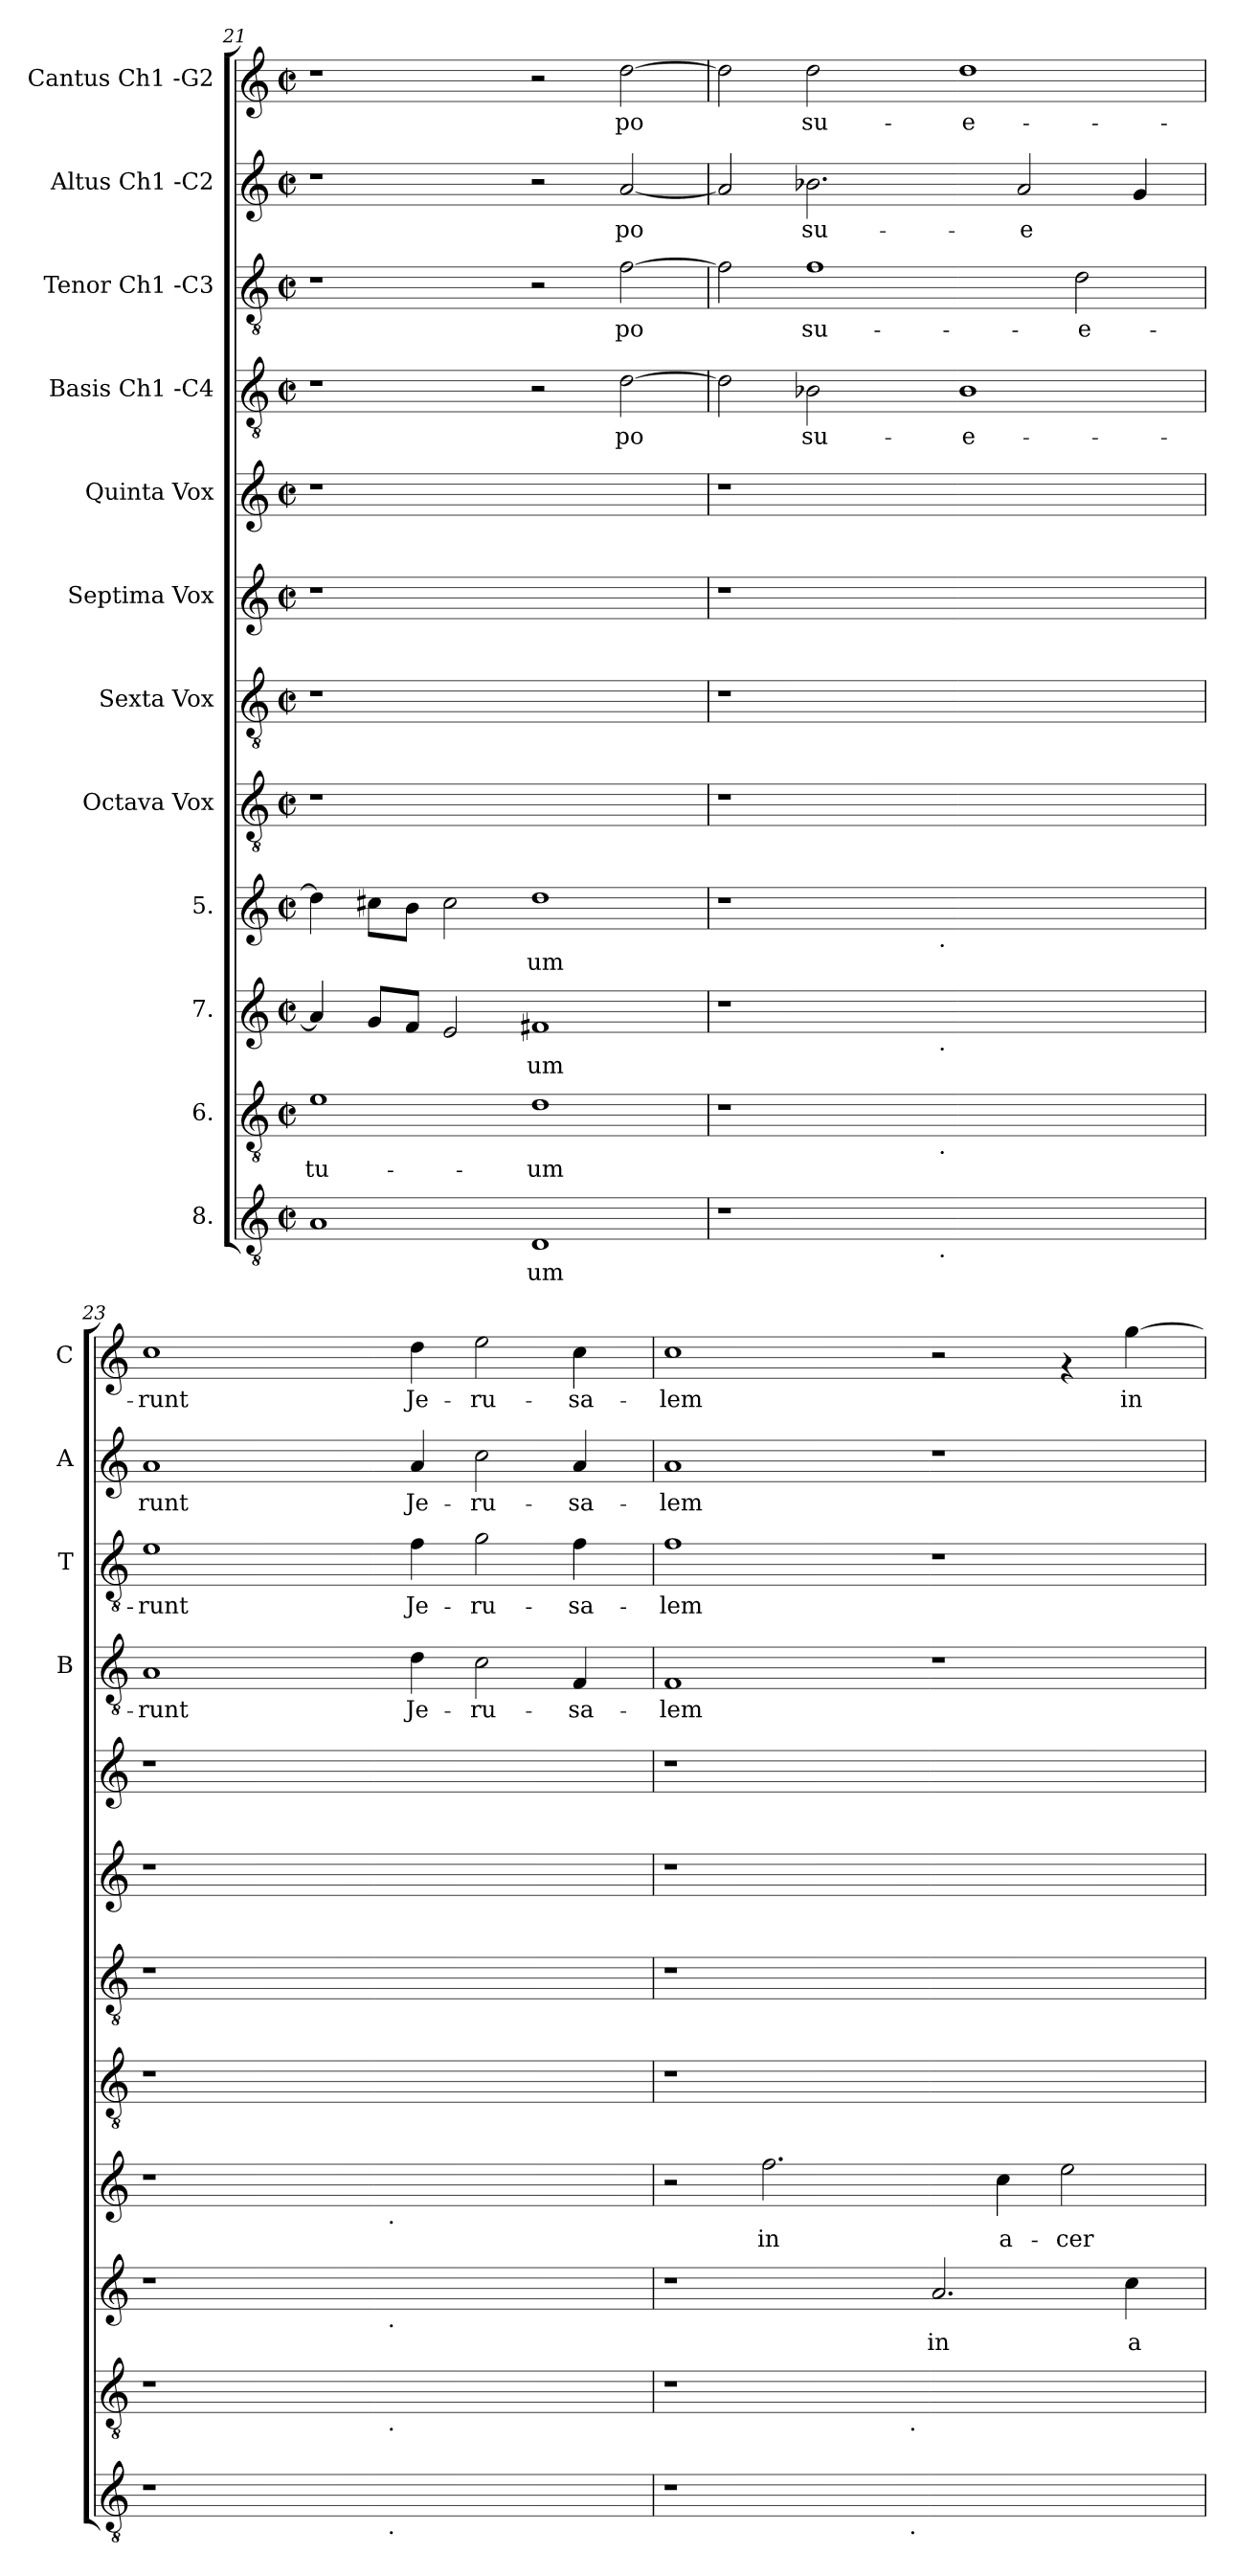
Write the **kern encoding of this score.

**kern	**text	**kern	**text	**kern	**text	**kern	**text	**kern	**kern	**kern	**kern	**kern	**text	**kern	**text	**kern	**text	**kern	**text
*part12	*part12	*part11	*part11	*part10	*part10	*part9	*part9	*part8	*part7	*part6	*part5	*part4	*part4	*part3	*part3	*part2	*part2	*part1	*part1
*staff12	*staff12	*staff11	*staff11	*staff10	*staff10	*staff9	*staff9	*staff8	*staff7	*staff6	*staff5	*staff4	*staff4	*staff3	*staff3	*staff2	*staff2	*staff1	*staff1
*I"8.	*	*I"6.	*	*I"7.	*	*I"5.	*	*I"Octava  Vox	*I"Sexta  Vox	*I"Septima  Vox	*I"Quinta  Vox	*I"Basis  Ch1 -C4	*	*I"Tenor  Ch1 -C3	*	*I"Altus  Ch1 -C2	*	*I"Cantus  Ch1 -G2	*
*	*	*	*	*	*	*	*	*	*	*	*	*I'B	*	*I'T	*	*I'A	*	*I'C	*
*clefGv2	*	*clefGv2	*	*clefG2	*	*clefG2	*	*clefGv2	*clefGv2	*clefG2	*clefG2	*clefGv2	*	*clefGv2	*	*clefG2	*	*clefG2	*
*k[]	*	*k[]	*	*k[]	*	*k[]	*	*k[]	*k[]	*k[]	*k[]	*k[]	*	*k[]	*	*k[]	*	*k[]	*
*C:	*	*C:	*	*C:	*	*C:	*	*C:	*C:	*C:	*C:	*C:	*	*C:	*	*C:	*	*C:	*
*M2/2	*	*M2/2	*	*M2/2	*	*M2/2	*	*M2/2	*M2/2	*M2/2	*M2/2	*M2/2	*	*M2/2	*	*M2/2	*	*M2/2	*
*met(c|)	*	*met(c|)	*	*met(c|)	*	*met(c|)	*	*met(c|)	*met(c|)	*met(c|)	*met(c|)	*met(c|)	*	*met(c|)	*	*met(c|)	*	*met(c|)	*
=21	=21	=21	=21	=21	=21	=21	=21	=21	=21	=21	=21	=21	=21	=21	=21	=21	=21	=21	=21
!	!LO:LY:b:cj	!	!LO:LY:b:cj	!	!LO:LY:b:cj	!	!LO:LY:b:cj	!	!	!	!	!	!	!	!	!	!	!	!
1A	--	1e	tu-	4a/]	--	4dd\]	--	1r	1r	1r	1r	1r	.	1r	.	1r	.	1r	.
!	!	!	!	!	!LO:LY:b:cj	!	!LO:LY:b:cj	!	!	!	!	!	!	!	!	!	!	!	!
.	.	.	.	8g/L	--	8cc#\L	--	.	.	.	.	.	.	.	.	.	.	.	.
!	!	!	!	!	!LO:LY:b:cj	!	!LO:LY:b:cj	!	!	!	!	!	!	!	!	!	!	!	!
.	.	.	.	8f/J	--	8b\J	--	.	.	.	.	.	.	.	.	.	.	.	.
!	!	!	!	!	!LO:LY:b:cj	!	!LO:LY:b:cj	!	!	!	!	!	!	!	!	!	!	!	!
.	.	.	.	2e/	--	2cc#\	--	.	.	.	.	.	.	.	.	.	.	.	.
!	!LO:LY:b:cj	!	!LO:LY:b:cj	!	!LO:LY:b:cj	!	!LO:LY:b:cj	!	!	!	!	!	!	!	!	!	!	!	!
1D	-um	1d	-um	1f#X	-um	1dd	-um	1ryy	1ryy	1ryy	1ryy	2r	.	2r	.	2r	.	2r	.
!	!	!	!	!	!	!	!	!	!	!	!	!	!LO:LY:b:cj	!	!LO:LY:b:cj	!	!LO:LY:b:cj	!	!LO:LY:b:cj
.	.	.	.	.	.	.	.	.	.	.	.	[>2d\	po-	[>2f\	po-	[<2a/	po-	[>2dd\	po-
=22	=22	=22	=22	=22	=22	=22	=22	=22	=22	=22	=22	=22	=22	=22	=22	=22	=22	=22	=22
!	!	!	!	!	!	!	!	!	!	!	!	!	!LO:LY:b:cj	!	!LO:LY:b:cj	!	!LO:LY:b:cj	!	!LO:LY:b:cj
*^	*	*^	*	*^	*	*^	*	*	*	*	*	*	*	*	*	*	*	*	*
1r	2ryy	.	1r	2ryy	.	1r	2ryy	.	1r	2ryy	.	1r	1r	1r	1r	2d\]	--	2f\]	--	2a/]	--	2dd\]	--
!	!	!	!	!	!	!	!	!	!	!	!	!	!	!	!	!	!LO:LY:b:cj	!	!LO:LY:b:cj	!	!LO:LY:b:cj	!	!LO:LY:b:cj
.	4ryy	.	.	4ryy	.	.	4ryy	.	.	4ryy	.	.	.	.	.	2B-X\	-su-	1f	-su-	2.b-X\	-su-	2dd\	-su-
.	8ryy	.	.	8ryy	.	.	8ryy	.	.	8ryy	.	.	.	.	.	.	.	.	.	.	.	.	.
.	16ryy	.	.	16ryy	.	.	16ryy	.	.	16ryy	.	.	.	.	.	.	.	.	.	.	.	.	.
.	64ryy	.	.	64ryy	.	.	64ryy	.	.	64ryy	.	.	.	.	.	.	.	.	.	.	.	.	.
!	!	!	!	!	!	!	!	!	!	!LO:TX:b:t=.	!	!	!	!	!	!	!	!	!	!	!	!	!
!	!	!	!	!	!	!	!LO:TX:b:t=.	!	!	!	!	!	!	!	!	!	!	!	!	!	!	!	!
!	!	!	!	!LO:TX:b:t=.	!	!	!	!	!	!	!	!	!	!	!	!	!	!	!	!	!	!	!
!	!LO:TX:b:t=.	!	!	!	!	!	!	!	!	!	!	!	!	!	!	!	!	!	!	!	!	!	!
.	1ryy	.	.	1ryy	.	.	1ryy	.	.	1ryy	.	.	.	.	.	.	.	.	.	.	.	.	.
!	!	!	!	!	!	!	!	!	!	!	!	!	!	!	!	!	!LO:LY:b:cj	!	!	!	!	!	!LO:LY:b:cj
1ryy	.	.	1ryy	.	.	1ryy	.	.	1ryy	.	.	1ryy	1ryy	1ryy	1ryy	1B-	-e-	.	.	.	.	1dd	-e-
!	!	!	!	!	!	!	!	!	!	!	!	!	!	!	!	!	!	!	!	!	!LO:LY:b:cj	!	!
.	.	.	.	.	.	.	.	.	.	.	.	.	.	.	.	.	.	.	.	2a/	-e-	.	.
!	!	!	!	!	!	!	!	!	!	!	!	!	!	!	!	!	!	!	!LO:LY:b:cj	!	!	!	!
.	.	.	.	.	.	.	.	.	.	.	.	.	.	.	.	.	.	2d\	-e-	.	.	.	.
!	!	!	!	!	!	!	!	!	!	!	!	!	!	!	!	!	!	!	!	!	!LO:LY:b:cj	!	!
.	.	.	.	.	.	.	.	.	.	.	.	.	.	.	.	.	.	.	.	4g/	--	.	.
.	32.ryy	.	.	32.ryy	.	.	32.ryy	.	.	32.ryy	.	.	.	.	.	.	.	.	.	.	.	.	.
!!LO:PB:g=z
=23	=23	=23	=23	=23	=23	=23	=23	=23	=23	=23	=23	=23	=23	=23	=23	=23	=23	=23	=23	=23	=23	=23	=23
!	!	!	!	!	!	!	!	!	!	!	!	!	!	!	!	!	!LO:LY:b:cj	!	!LO:LY:b:cj	!	!LO:LY:b:cj	!	!LO:LY:b:cj
1r	2ryy	.	1r	2ryy	.	1r	2ryy	.	1r	2ryy	.	1r	1r	1r	1r	1A	-runt	1e	-runt	1a	-runt	1cc	-runt
.	4ryy	.	.	4ryy	.	.	4ryy	.	.	4ryy	.	.	.	.	.	.	.	.	.	.	.	.	.
.	8ryy	.	.	8ryy	.	.	8ryy	.	.	8ryy	.	.	.	.	.	.	.	.	.	.	.	.	.
.	16ryy	.	.	16ryy	.	.	16ryy	.	.	16ryy	.	.	.	.	.	.	.	.	.	.	.	.	.
.	64ryy	.	.	64ryy	.	.	64ryy	.	.	64ryy	.	.	.	.	.	.	.	.	.	.	.	.	.
!	!	!	!	!	!	!	!	!	!	!LO:TX:b:t=.	!	!	!	!	!	!	!	!	!	!	!	!	!
!	!	!	!	!	!	!	!LO:TX:b:t=.	!	!	!	!	!	!	!	!	!	!	!	!	!	!	!	!
!	!	!	!	!LO:TX:b:t=.	!	!	!	!	!	!	!	!	!	!	!	!	!	!	!	!	!	!	!
!	!LO:TX:b:t=.	!	!	!	!	!	!	!	!	!	!	!	!	!	!	!	!	!	!	!	!	!	!
.	1ryy	.	.	1ryy	.	.	1ryy	.	.	1ryy	.	.	.	.	.	.	.	.	.	.	.	.	.
!	!	!	!	!	!	!	!	!	!	!	!	!	!	!	!	!	!LO:LY:b:cj	!	!LO:LY:b:cj	!	!LO:LY:b:cj	!	!LO:LY:b:cj
1ryy	.	.	1ryy	.	.	1ryy	.	.	1ryy	.	.	1ryy	1ryy	1ryy	1ryy	4d\	Je-	4f\	Je-	4a/	Je-	4dd\	Je-
!	!	!	!	!	!	!	!	!	!	!	!	!	!	!	!	!	!LO:LY:b:cj	!	!LO:LY:b:cj	!	!LO:LY:b:cj	!	!LO:LY:b:cj
.	.	.	.	.	.	.	.	.	.	.	.	.	.	.	.	2c\	-ru-	2g\	-ru-	2cc\	-ru-	2ee\	-ru-
!	!	!	!	!	!	!	!	!	!	!	!	!	!	!	!	!	!LO:LY:b:cj	!	!LO:LY:b:cj	!	!LO:LY:b:cj	!	!LO:LY:b:cj
.	.	.	.	.	.	.	.	.	.	.	.	.	.	.	.	4F/	-sa-	4f\	-sa-	4a/	-sa-	4cc\	-sa-
.	32.ryy	.	.	32.ryy	.	.	32.ryy	.	.	32.ryy	.	.	.	.	.	.	.	.	.	.	.	.	.
=24	=24	=24	=24	=24	=24	=24	=24	=24	=24	=24	=24	=24	=24	=24	=24	=24	=24	=24	=24	=24	=24	=24	=24
!	!	!	!	!	!	!	!	!	!	!	!	!	!	!	!	!	!LO:LY:b:cj	!	!LO:LY:b:cj	!	!LO:LY:b:cj	!	!LO:LY:b:cj
*	*	*	*	*	*	*v	*v	*	*	*	*	*	*	*	*	*	*	*	*	*	*	*	*
*	*	*	*	*	*	*	*	*v	*v	*	*	*	*	*	*	*	*	*	*	*	*	*
1r	2ryy	.	1r	2ryy	.	1r	.	2r	.	1r	1r	1r	1r	1F	-lem	1f	-lem	1a	-lem	1cc	-lem
!	!	!	!	!	!	!	!	!	!LO:LY:b:cj	!	!	!	!	!	!	!	!	!	!	!	!
.	4ryy	.	.	4ryy	.	.	.	2.ff\	in	.	.	.	.	.	.	.	.	.	.	.	.
.	8ryy	.	.	8ryy	.	.	.	.	.	.	.	.	.	.	.	.	.	.	.	.	.
.	16ryy	.	.	16ryy	.	.	.	.	.	.	.	.	.	.	.	.	.	.	.	.	.
.	64ryy	.	.	64ryy	.	.	.	.	.	.	.	.	.	.	.	.	.	.	.	.	.
!	!	!	!	!LO:TX:b:t=.	!	!	!	!	!	!	!	!	!	!	!	!	!	!	!	!	!
!	!LO:TX:b:t=.	!	!	!	!	!	!	!	!	!	!	!	!	!	!	!	!	!	!	!	!
.	1ryy	.	.	1ryy	.	.	.	.	.	.	.	.	.	.	.	.	.	.	.	.	.
!	!	!	!	!	!	!	!LO:LY:b:cj	!	!	!	!	!	!	!	!	!	!	!	!	!	!
1ryy	.	.	1ryy	.	.	2.a/	in	.	.	1ryy	1ryy	1ryy	1ryy	1r	.	1r	.	1r	.	2r	.
!	!	!	!	!	!	!	!	!	!LO:LY:b:cj	!	!	!	!	!	!	!	!	!	!	!	!
.	.	.	.	.	.	.	.	4cc\	a-	.	.	.	.	.	.	.	.	.	.	.	.
!	!	!	!	!	!	!	!	!	!LO:LY:b:cj	!	!	!	!	!	!	!	!	!	!	!	!
.	.	.	.	.	.	.	.	2ee\	-cer-	.	.	.	.	.	.	.	.	.	.	4rf	.
!	!	!	!	!	!	!	!LO:LY:b:cj	!	!	!	!	!	!	!	!	!	!	!	!	!	!LO:LY:b:cj
.	.	.	.	.	.	4cc\	a-	.	.	.	.	.	.	.	.	.	.	.	.	[>4gg\	in
.	32.ryy	.	.	32.ryy	.	.	.	.	.	.	.	.	.	.	.	.	.	.	.	.	.
*v	*v	*	*	*	*	*	*	*	*	*	*	*	*	*	*	*	*	*	*	*	*
*	*	*v	*v	*	*	*	*	*	*	*	*	*	*	*	*	*	*	*	*	*
=	=	=	=	=	=	=	=	=	=	=	=	=	=	=	=	=	=	=	=
*-	*-	*-	*-	*-	*-	*-	*-	*-	*-	*-	*-	*-	*-	*-	*-	*-	*-	*-	*-
